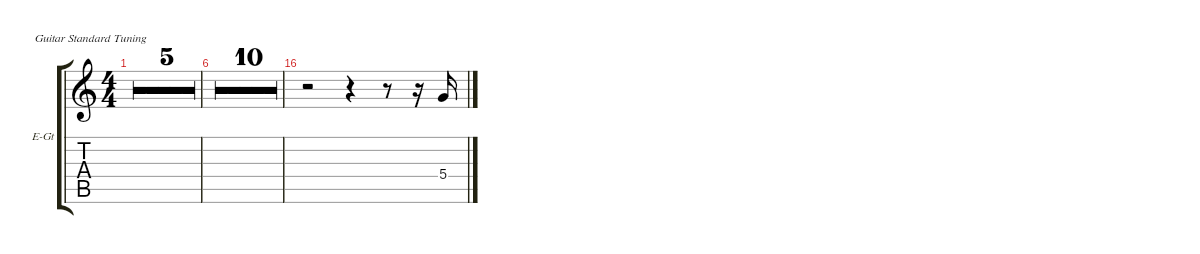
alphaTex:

\hideDynamics
\bracketExtendMode groupsimilarinstruments
\firstSystemTrackNameOrientation horizontal
\otherSystemsTrackNameOrientation horizontal
\track ("Other guitar 3" "E-Gt") {multiBarRest instrument overdrivenguitar}
\staff {score tabs}
\tuning (E4 B3 G3 D3 A2 E2)
\ts (4 4)
\tempo 196
\clef g2
\ks c
r.1{dy f} |
\tempo 196
r.1 |
\tempo 196
r.1 |
\tempo 196
r.1 |
\tempo 196
r.1 |
\tempo 196
\tempo (98 1)
r.1 |
\tempo 98
r.1 |
r.1 |
r.1 |
r.1 |
r.1 |
r.1 |
r.1 |
r.1 |
r.1 |
r.2 r.4 r.8 r.16 5.4.16
